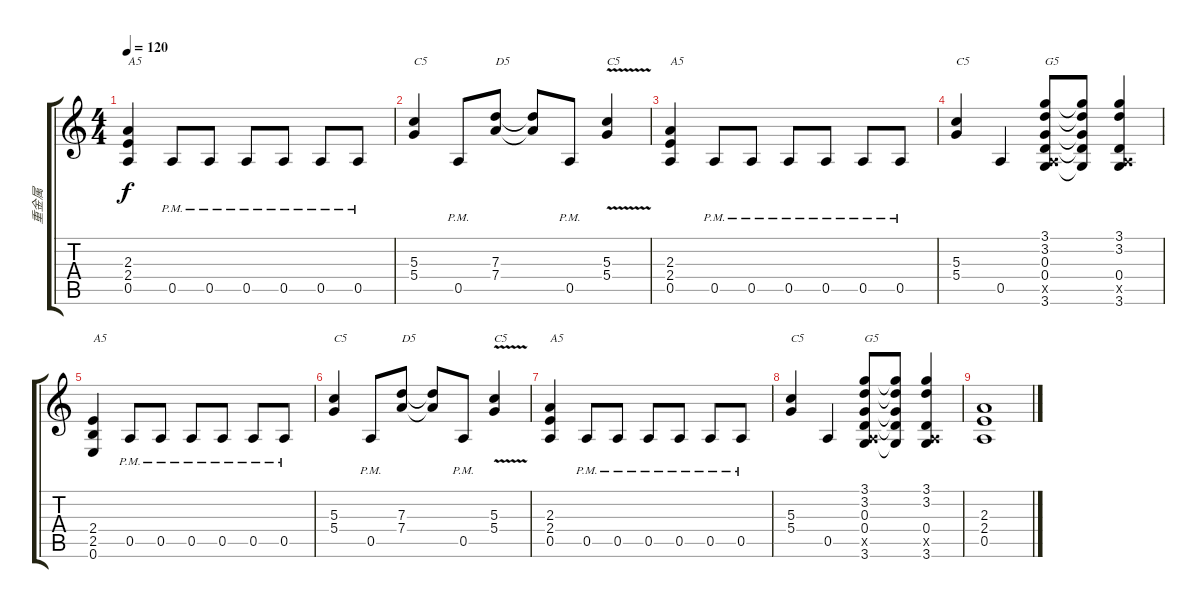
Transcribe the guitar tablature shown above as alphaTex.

\track ("重金属" "重金属") {instrument overdrivenguitar}
\staff {score tabs}
\tuning (E4 B3 G3 D3 A2 E2) {hide}
\ts (4 4)
\tempo 120
\clef g2
\ks c
(2.3 2.4 0.5).4{txt "A5" dy f instrument overdrivenguitar} 0.5{pm}.8 0.5{pm}.8 0.5{pm}.8 0.5{pm}.8 0.5{pm}.8 0.5{pm}.8 |
(5.3 5.4).4{txt "C5"} 0.5{pm}.8 (7.3 7.4).8{txt "D5"} (7.3{t} 7.4{t}).8 0.5{pm}.8 (5.3 5.4{v}).4{txt "C5"} |
(2.3 2.4 0.5).4{txt "A5"} 0.5{pm}.8 0.5{pm}.8 0.5{pm}.8 0.5{pm}.8 0.5{pm}.8 0.5{pm}.8 |
(5.3 5.4).4{txt "C5"} 0.5.4 (3.1 3.2 0.3 0.4 0.5{x} 3.6).8{txt "G5"} (3.1{t} 3.2{t} 0.3{t} 0.4{t} 3.6{t}).8 (3.1 3.2 0.4 0.5{x} 3.6).4 |
(2.4 2.5 0.6).4{txt "A5"} 0.5{pm}.8 0.5{pm}.8 0.5{pm}.8 0.5{pm}.8 0.5{pm}.8 0.5{pm}.8 |
(5.3 5.4).4{txt "C5"} 0.5{pm}.8 (7.3 7.4).8{txt "D5"} (7.3{t} 7.4{t}).8 0.5{pm}.8 (5.3 5.4{v}).4{txt "C5"} |
(2.3 2.4 0.5).4{txt "A5"} 0.5{pm}.8 0.5{pm}.8 0.5{pm}.8 0.5{pm}.8 0.5{pm}.8 0.5{pm}.8 |
(5.3 5.4).4{txt "C5"} 0.5.4 (3.1 3.2 0.3 0.4 0.5{x} 3.6).8{txt "G5"} (3.1{t} 3.2{t} 0.3{t} 0.4{t} 3.6{t}).8 (3.1 3.2 0.4 0.5{x} 3.6).4 |
(2.3 2.4 0.5).1
